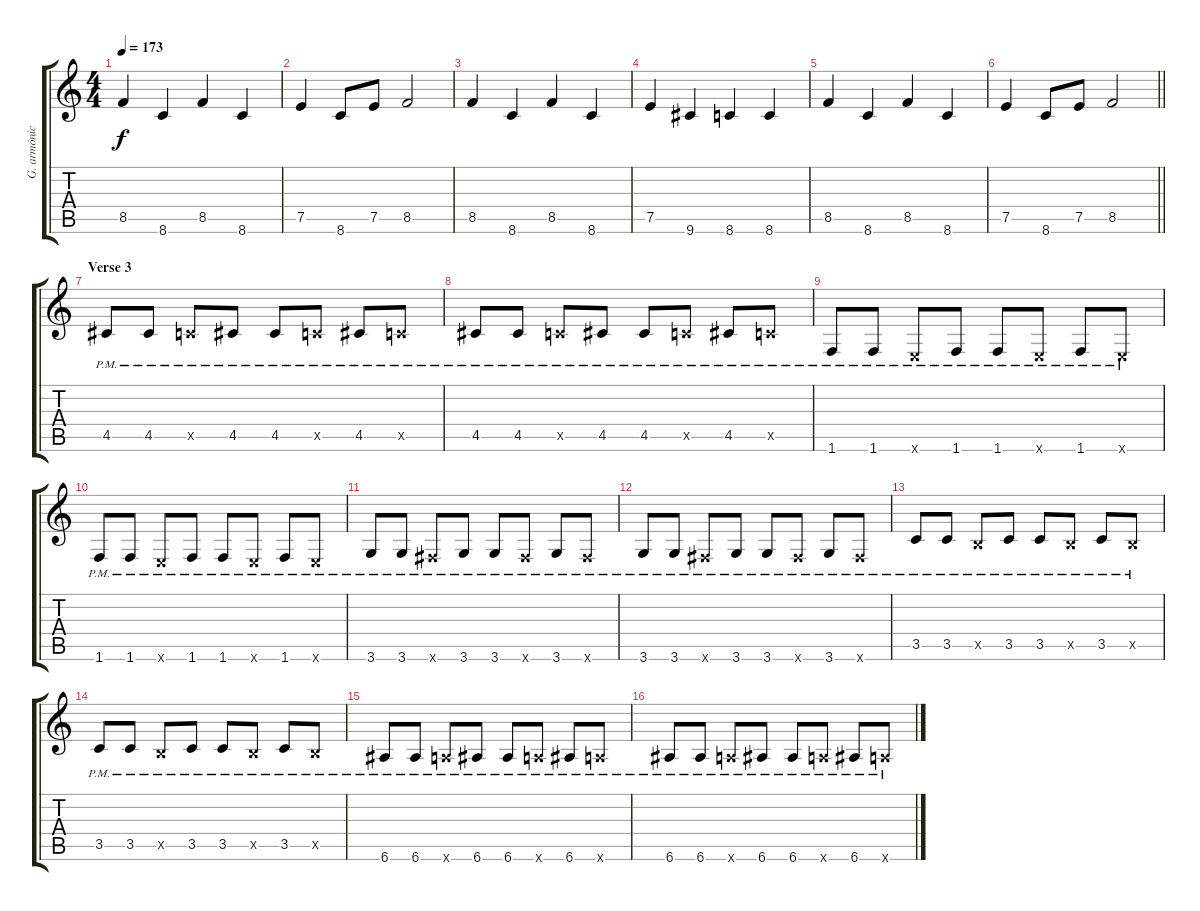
\track ("G. armónica" "G. armónic") {instrument distortionguitar}
\staff {score tabs}
\tuning (E4 B3 G3 D3 A2 E2) {hide}
\ts (4 4)
\tempo 173
\clef g2
\ks c
8.5.4{dy f} 8.6.4 8.5.4 8.6.4 |
7.5.4 8.6.8 7.5.8 8.5.2 |
8.5.4 8.6.4 8.5.4 8.6.4 |
7.5.4 9.6.4 8.6.4 8.6.4 |
8.5.4 8.6.4 8.5.4 8.6.4 |
\barLineRight lightlight
7.5.4 8.6.8 7.5.8 8.5.2 |
\section ("" "Verse 3")
4.5{pm}.8 4.5{pm}.8 3.5{pm x}.8 4.5{pm}.8 4.5{pm}.8 3.5{pm x}.8 4.5{pm}.8 3.5{pm x}.8 |
4.5{pm}.8 4.5{pm}.8 3.5{pm x}.8 4.5{pm}.8 4.5{pm}.8 3.5{pm x}.8 4.5{pm}.8 3.5{pm x}.8 |
1.6{pm}.8 1.6{pm}.8 0.6{pm x}.8 1.6{pm}.8 1.6{pm}.8 0.6{pm x}.8 1.6{pm}.8 0.6{pm x}.8 |
1.6{pm}.8 1.6{pm}.8 0.6{pm x}.8 1.6{pm}.8 1.6{pm}.8 0.6{pm x}.8 1.6{pm}.8 0.6{pm x}.8 |
3.6{pm}.8 3.6{pm}.8 2.6{pm x}.8 3.6{pm}.8 3.6{pm}.8 2.6{pm x}.8 3.6{pm}.8 2.6{pm x}.8 |
3.6{pm}.8 3.6{pm}.8 2.6{pm x}.8 3.6{pm}.8 3.6{pm}.8 2.6{pm x}.8 3.6{pm}.8 2.6{pm x}.8 |
3.5{pm}.8 3.5{pm}.8 2.5{pm x}.8 3.5{pm}.8 3.5{pm}.8 2.5{pm x}.8 3.5{pm}.8 2.5{pm x}.8 |
3.5{pm}.8 3.5{pm}.8 2.5{pm x}.8 3.5{pm}.8 3.5{pm}.8 2.5{pm x}.8 3.5{pm}.8 2.5{pm x}.8 |
6.6{pm}.8 6.6{pm}.8 5.6{pm x}.8 6.6{pm}.8 6.6{pm}.8 5.6{pm x}.8 6.6{pm}.8 5.6{pm x}.8 |
6.6{pm}.8 6.6{pm}.8 5.6{pm x}.8 6.6{pm}.8 6.6{pm}.8 5.6{pm x}.8 6.6{pm}.8 5.6{pm x}.8
